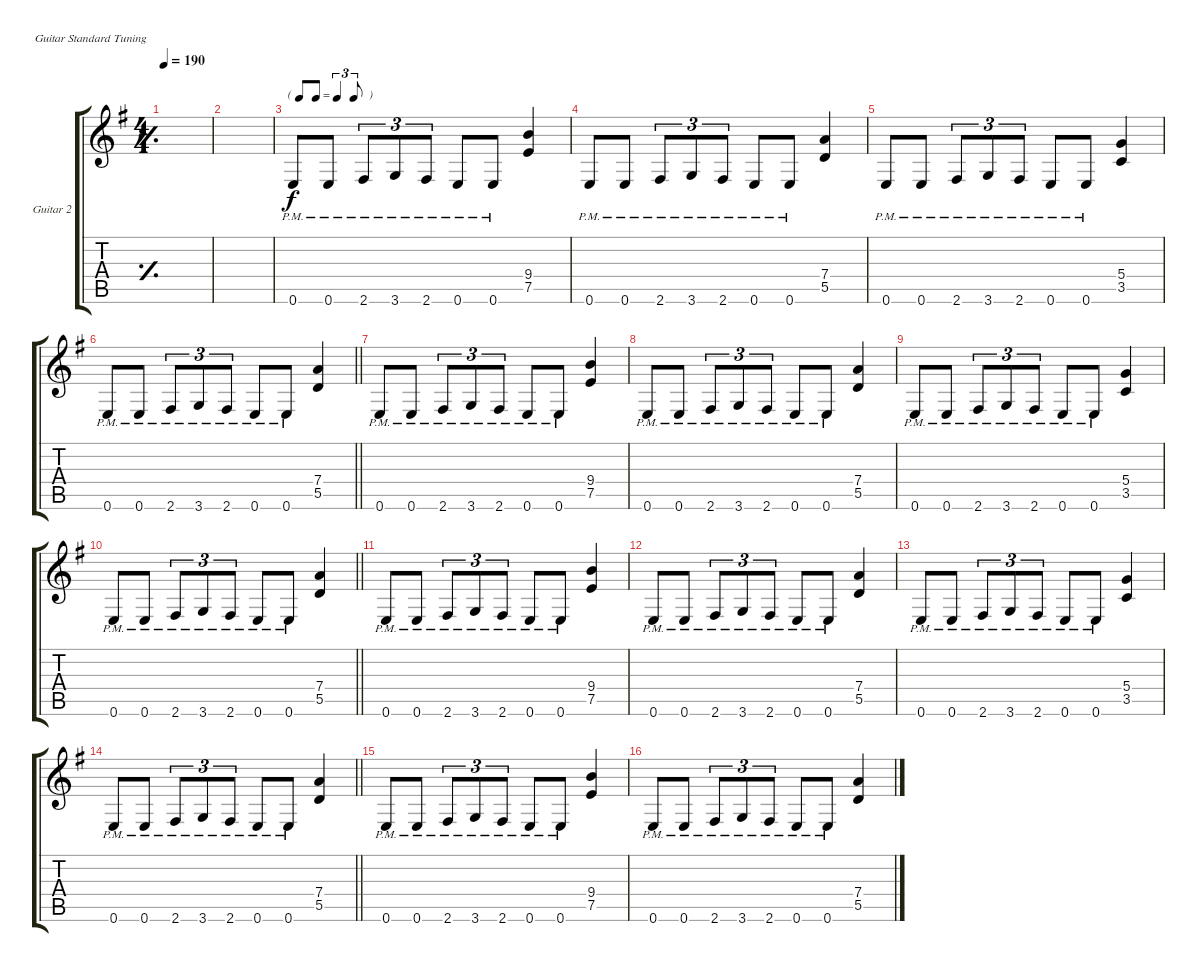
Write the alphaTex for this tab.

\bracketExtendMode groupsimilarinstruments
\firstSystemTrackNameOrientation horizontal
\otherSystemsTrackNameOrientation horizontal
\track ("Guitar 2" "Guitar 2") {instrument distortionguitar}
\staff {score tabs}
\tuning (E4 B3 G3 D3 A2 E2)
\ts (4 4)
\tempo 190
\clef g2
\simile simple
\ks g
|
|
\tf triplet8th
0.6{pm}.8 0.6{pm}.8 2.6{pm}.8{tu (3 2)} 3.6{pm}.8{tu (3 2)} 2.6{pm}.8{tu (3 2)} 0.6{pm}.8 0.6{pm}.8 (9.4 7.5).4 |
0.6{pm}.8 0.6{pm}.8 2.6{pm}.8{tu (3 2)} 3.6{pm}.8{tu (3 2)} 2.6{pm}.8{tu (3 2)} 0.6{pm}.8 0.6{pm}.8 (7.4 5.5).4 |
0.6{pm}.8 0.6{pm}.8 2.6{pm}.8{tu (3 2)} 3.6{pm}.8{tu (3 2)} 2.6{pm}.8{tu (3 2)} 0.6{pm}.8 0.6{pm}.8 (5.4 3.5).4 |
\barLineRight lightlight
0.6{pm}.8 0.6{pm}.8 2.6{pm}.8{tu (3 2)} 3.6{pm}.8{tu (3 2)} 2.6{pm}.8{tu (3 2)} 0.6{pm}.8 0.6{pm}.8 (7.4 5.5).4 |
0.6{pm}.8 0.6{pm}.8 2.6{pm}.8{tu (3 2)} 3.6{pm}.8{tu (3 2)} 2.6{pm}.8{tu (3 2)} 0.6{pm}.8 0.6{pm}.8 (9.4 7.5).4 |
0.6{pm}.8 0.6{pm}.8 2.6{pm}.8{tu (3 2)} 3.6{pm}.8{tu (3 2)} 2.6{pm}.8{tu (3 2)} 0.6{pm}.8 0.6{pm}.8 (7.4 5.5).4 |
0.6{pm}.8 0.6{pm}.8 2.6{pm}.8{tu (3 2)} 3.6{pm}.8{tu (3 2)} 2.6{pm}.8{tu (3 2)} 0.6{pm}.8 0.6{pm}.8 (5.4 3.5).4 |
\barLineRight lightlight
0.6{pm}.8 0.6{pm}.8 2.6{pm}.8{tu (3 2)} 3.6{pm}.8{tu (3 2)} 2.6{pm}.8{tu (3 2)} 0.6{pm}.8 0.6{pm}.8 (7.4 5.5).4 |
0.6{pm}.8 0.6{pm}.8 2.6{pm}.8{tu (3 2)} 3.6{pm}.8{tu (3 2)} 2.6{pm}.8{tu (3 2)} 0.6{pm}.8 0.6{pm}.8 (9.4 7.5).4 |
0.6{pm}.8 0.6{pm}.8 2.6{pm}.8{tu (3 2)} 3.6{pm}.8{tu (3 2)} 2.6{pm}.8{tu (3 2)} 0.6{pm}.8 0.6{pm}.8 (7.4 5.5).4 |
0.6{pm}.8 0.6{pm}.8 2.6{pm}.8{tu (3 2)} 3.6{pm}.8{tu (3 2)} 2.6{pm}.8{tu (3 2)} 0.6{pm}.8 0.6{pm}.8 (5.4 3.5).4 |
\barLineRight lightlight
0.6{pm}.8 0.6{pm}.8 2.6{pm}.8{tu (3 2)} 3.6{pm}.8{tu (3 2)} 2.6{pm}.8{tu (3 2)} 0.6{pm}.8 0.6{pm}.8 (7.4 5.5).4 |
0.6{pm}.8 0.6{pm}.8 2.6{pm}.8{tu (3 2)} 3.6{pm}.8{tu (3 2)} 2.6{pm}.8{tu (3 2)} 0.6{pm}.8 0.6{pm}.8 (9.4 7.5).4 |
0.6{pm}.8 0.6{pm}.8 2.6{pm}.8{tu (3 2)} 3.6{pm}.8{tu (3 2)} 2.6{pm}.8{tu (3 2)} 0.6{pm}.8 0.6{pm}.8 (7.4 5.5).4
